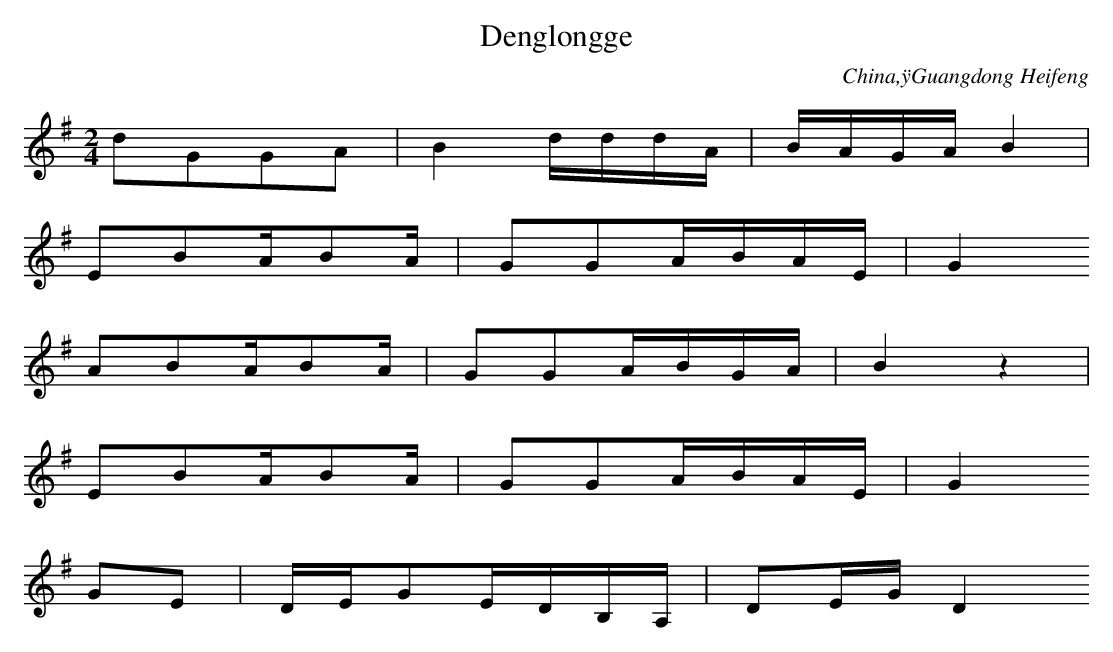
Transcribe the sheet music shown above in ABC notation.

X:1
T: Denglongge
O: China,ÿGuangdong Heifeng
M: 2/4
L: 1/16
K: G
d2G2G2A2 | B4dddA | BAGAB4 |
E2B2AB2A | G2G2ABAE | G4
A2B2AB2A | G2G2ABGA | B4z4 |
E2B2AB2A | G2G2ABAE | G4
G2E2 | DEG2EDB,A, | D2EGD4
